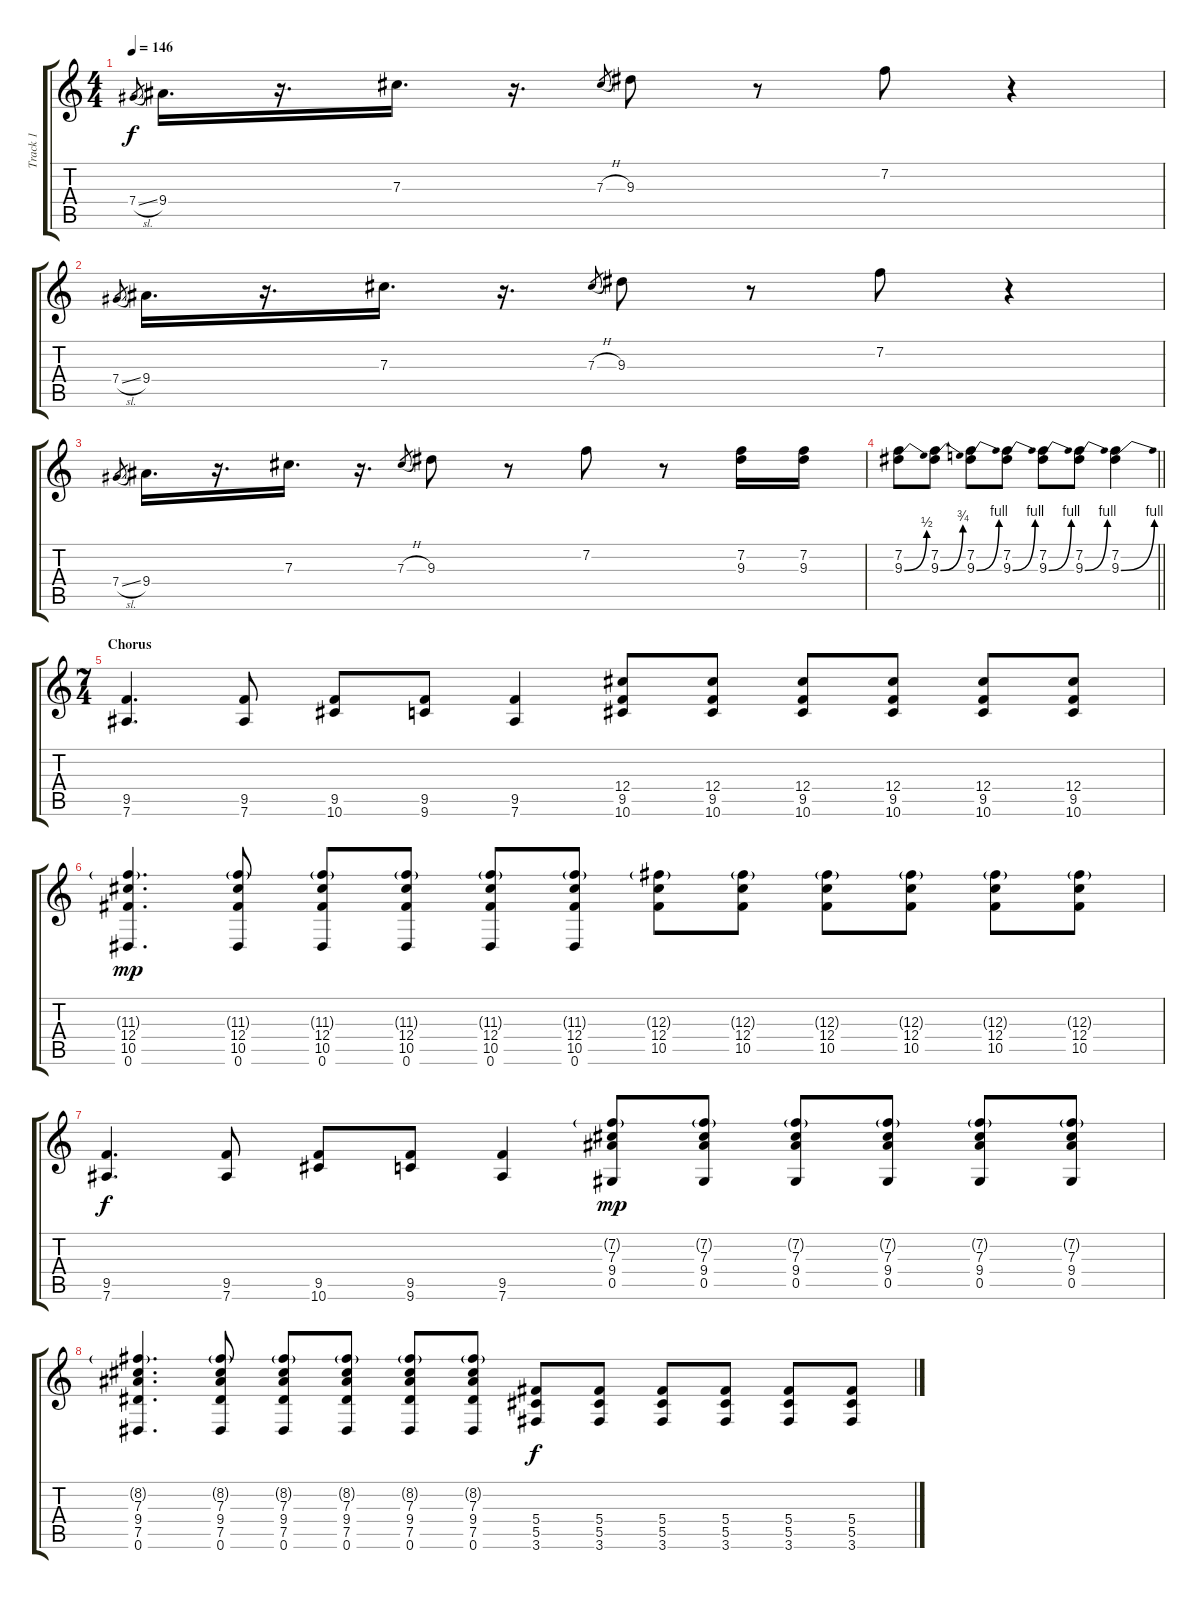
\track ("Track 1" "Track 1") {instrument electricguitarclean}
\staff {score tabs}
\tuning (Eb4 Bb3 Gb3 Db3 Ab2 Eb2) {hide}
\ts (4 4)
\tempo 146
\clef g2
\ks c
7.4{sl}.8{gr dy f} 9.4.16{d} r.16{d} 7.3.16{d} r.16{d} 7.3{h}.8{gr} 9.3.8 r.8 7.2.8 r.4 |
7.4{sl}.8{gr} 9.4.16{d} r.16{d} 7.3.16{d} r.16{d} 7.3{h}.8{gr} 9.3.8 r.8 7.2.8 r.4 |
7.4{sl}.8{gr} 9.4.16{d} r.16{d} 7.3.16{d} r.16{d} 7.3{h}.8{gr} 9.3.8 r.8 7.2.8 r.8 (7.2 9.3).16 (7.2 9.3).16 |
\barLineRight lightlight
(7.2 9.3{be (bend 0 0 60 2)}).8 (7.2 9.3{be (bend 0 0 60 3)}).8 (7.2 9.3{be (bend 0 0 60 4)}).8 (7.2 9.3{be (bend 0 0 60 4)}).8 (7.2 9.3{be (bend 0 0 60 4)}).8 (7.2 9.3{be (bend 0 0 60 4)}).8 (7.2 9.3{be (bend 0 0 60 4)}).4 |
\ts (7 4)
\section ("" "Chorus")
(9.5 7.6).4{d} (9.5 7.6).8 (9.5 10.6).8 (9.5 9.6).8 (9.5 7.6).4 (12.4 9.5 10.6).8 (12.4 9.5 10.6).8 (12.4 9.5 10.6).8 (12.4 9.5 10.6).8 (12.4 9.5 10.6).8 (12.4 9.5 10.6).8 |
(11.3{g} 12.4 10.5 0.6).4{d dy mp} (11.3{g} 12.4 10.5 0.6).8 (11.3{g} 12.4 10.5 0.6).8 (11.3{g} 12.4 10.5 0.6).8 (11.3{g} 12.4 10.5 0.6).8 (11.3{g} 12.4 10.5 0.6).8 (12.3{g} 12.4 10.5).8 (12.3{g} 12.4 10.5).8 (12.3{g} 12.4 10.5).8 (12.3{g} 12.4 10.5).8 (12.3{g} 12.4 10.5).8 (12.3{g} 12.4 10.5).8 |
(9.5 7.6).4{d dy f} (9.5 7.6).8 (9.5 10.6).8 (9.5 9.6).8 (9.5 7.6).4 (7.2{g} 7.3 9.4 0.5).8{dy mp} (7.2{g} 7.3 9.4 0.5).8 (7.2{g} 7.3 9.4 0.5).8 (7.2{g} 7.3 9.4 0.5).8 (7.2{g} 7.3 9.4 0.5).8 (7.2{g} 7.3 9.4 0.5).8 |
(8.2{g} 7.3 9.4 7.5 0.6).4{d} (8.2{g} 7.3 9.4 7.5 0.6).8 (8.2{g} 7.3 9.4 7.5 0.6).8 (8.2{g} 7.3 9.4 7.5 0.6).8 (8.2{g} 7.3 9.4 7.5 0.6).8 (8.2{g} 7.3 9.4 7.5 0.6).8 (5.4 5.5 3.6).8{dy f} (5.4 5.5 3.6).8 (5.4 5.5 3.6).8 (5.4 5.5 3.6).8 (5.4 5.5 3.6).8 (5.4 5.5 3.6).8
